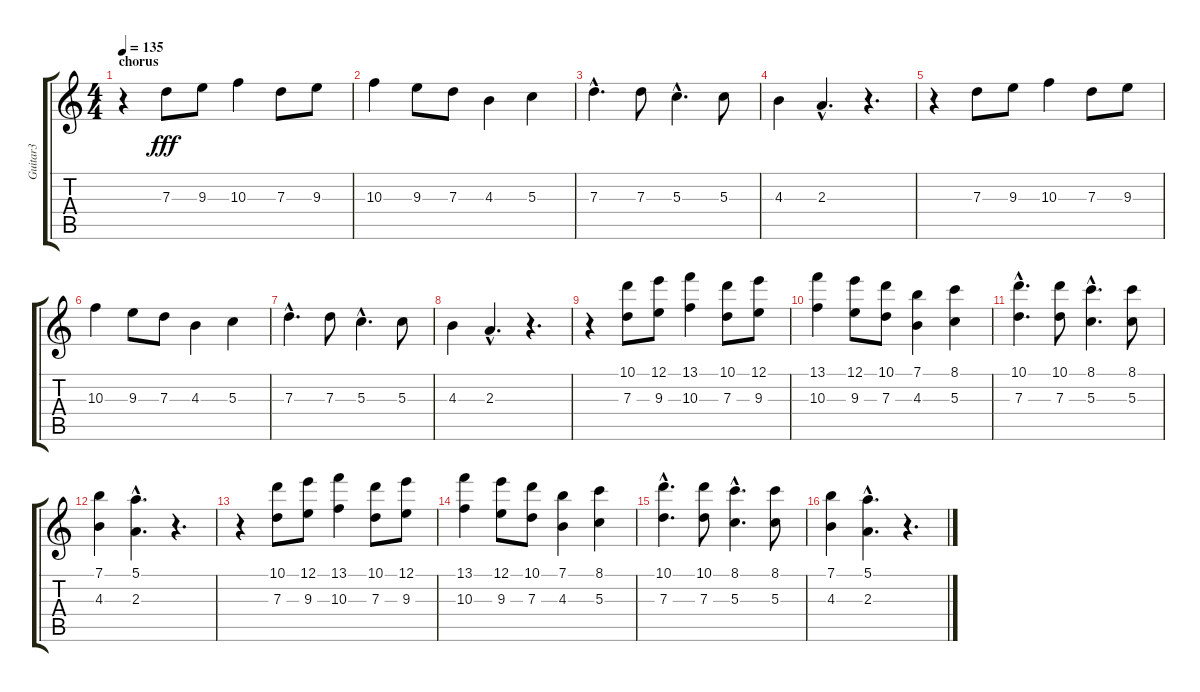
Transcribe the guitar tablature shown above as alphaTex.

\track ("Guitar3" "Guitar3") {instrument distortionguitar}
\staff {score tabs}
\tuning (E4 B3 G3 D3 A2 E2) {hide}
\ts (4 4)
\section ("" "chorus")
\tempo 135
\clef g2
\ks c
r.4{dy f} 7.3.8{dy fff} 9.3.8 10.3.4 7.3.8 9.3.8 |
10.3.4 9.3.8 7.3.8 4.3.4 5.3.4 |
7.3{hac}.4{d} 7.3.8 5.3{hac}.4{d} 5.3.8 |
4.3.4 2.3{hac}.4{d} r.4{d} |
r.4 7.3.8 9.3.8 10.3.4 7.3.8 9.3.8 |
10.3.4 9.3.8 7.3.8 4.3.4 5.3.4 |
7.3{hac}.4{d} 7.3.8 5.3{hac}.4{d} 5.3.8 |
4.3.4 2.3{hac}.4{d} r.4{d} |
r.4 (10.1 7.3).8 (12.1 9.3).8 (13.1 10.3).4 (10.1 7.3).8 (12.1 9.3).8 |
(13.1 10.3).4 (12.1 9.3).8 (10.1 7.3).8 (7.1 4.3).4 (8.1 5.3).4 |
(10.1{hac} 7.3{hac}).4{d} (10.1 7.3).8 (8.1{hac} 5.3{hac}).4{d} (8.1 5.3).8 |
(7.1 4.3).4 (5.1{hac} 2.3{hac}).4{d} r.4{d} |
r.4 (10.1 7.3).8 (12.1 9.3).8 (13.1 10.3).4 (10.1 7.3).8 (12.1 9.3).8 |
(13.1 10.3).4 (12.1 9.3).8 (10.1 7.3).8 (7.1 4.3).4 (8.1 5.3).4 |
(10.1{hac} 7.3{hac}).4{d} (10.1 7.3).8 (8.1{hac} 5.3{hac}).4{d} (8.1 5.3).8 |
(7.1 4.3).4 (5.1{hac} 2.3{hac}).4{d} r.4{d}
